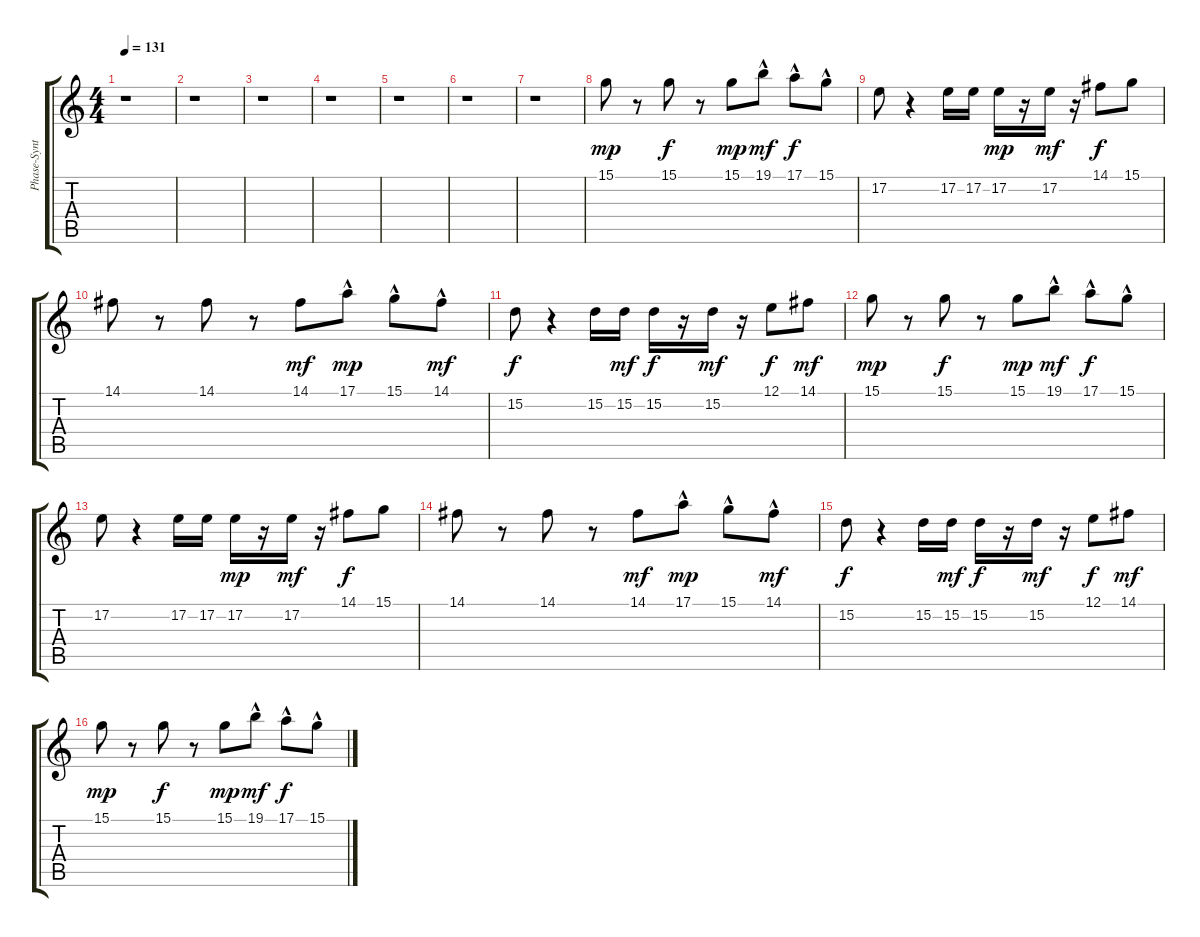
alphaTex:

\track ("Phase-Synth" "Phase-Synt") {instrument lead1square}
\staff {score tabs}
\tuning (E4 B3 G3 D3 A2 E2) {hide}
\ts (4 4)
\tempo 131
\clef g2
\ks c
r.1{dy f} |
r.1 |
r.1 |
r.1 |
r.1 |
r.1 |
r.1 |
15.1.8{dy mp} r.8 15.1.8{dy f} r.8 15.1.8{dy mp} 19.1{hac}.8{dy mf} 17.1{hac}.8{dy f} 15.1{hac}.8 |
17.2.8 r.4 17.2.16 17.2.16 17.2.16{dy mp} r.16 17.2.16{dy mf} r.16 14.1.8{dy f} 15.1.8 |
14.1.8 r.8 14.1.8 r.8 14.1.8{dy mf} 17.1{hac}.8{dy mp} 15.1{hac}.8 14.1{hac}.8{dy mf} |
15.2.8{dy f} r.4 15.2.16 15.2.16{dy mf} 15.2.16{dy f} r.16 15.2.16{dy mf} r.16 12.1.8{dy f} 14.1.8{dy mf} |
15.1.8{dy mp} r.8 15.1.8{dy f} r.8 15.1.8{dy mp} 19.1{hac}.8{dy mf} 17.1{hac}.8{dy f} 15.1{hac}.8 |
17.2.8 r.4 17.2.16 17.2.16 17.2.16{dy mp} r.16 17.2.16{dy mf} r.16 14.1.8{dy f} 15.1.8 |
14.1.8 r.8 14.1.8 r.8 14.1.8{dy mf} 17.1{hac}.8{dy mp} 15.1{hac}.8 14.1{hac}.8{dy mf} |
15.2.8{dy f} r.4 15.2.16 15.2.16{dy mf} 15.2.16{dy f} r.16 15.2.16{dy mf} r.16 12.1.8{dy f} 14.1.8{dy mf} |
15.1.8{dy mp} r.8 15.1.8{dy f} r.8 15.1.8{dy mp} 19.1{hac}.8{dy mf} 17.1{hac}.8{dy f} 15.1{hac}.8
